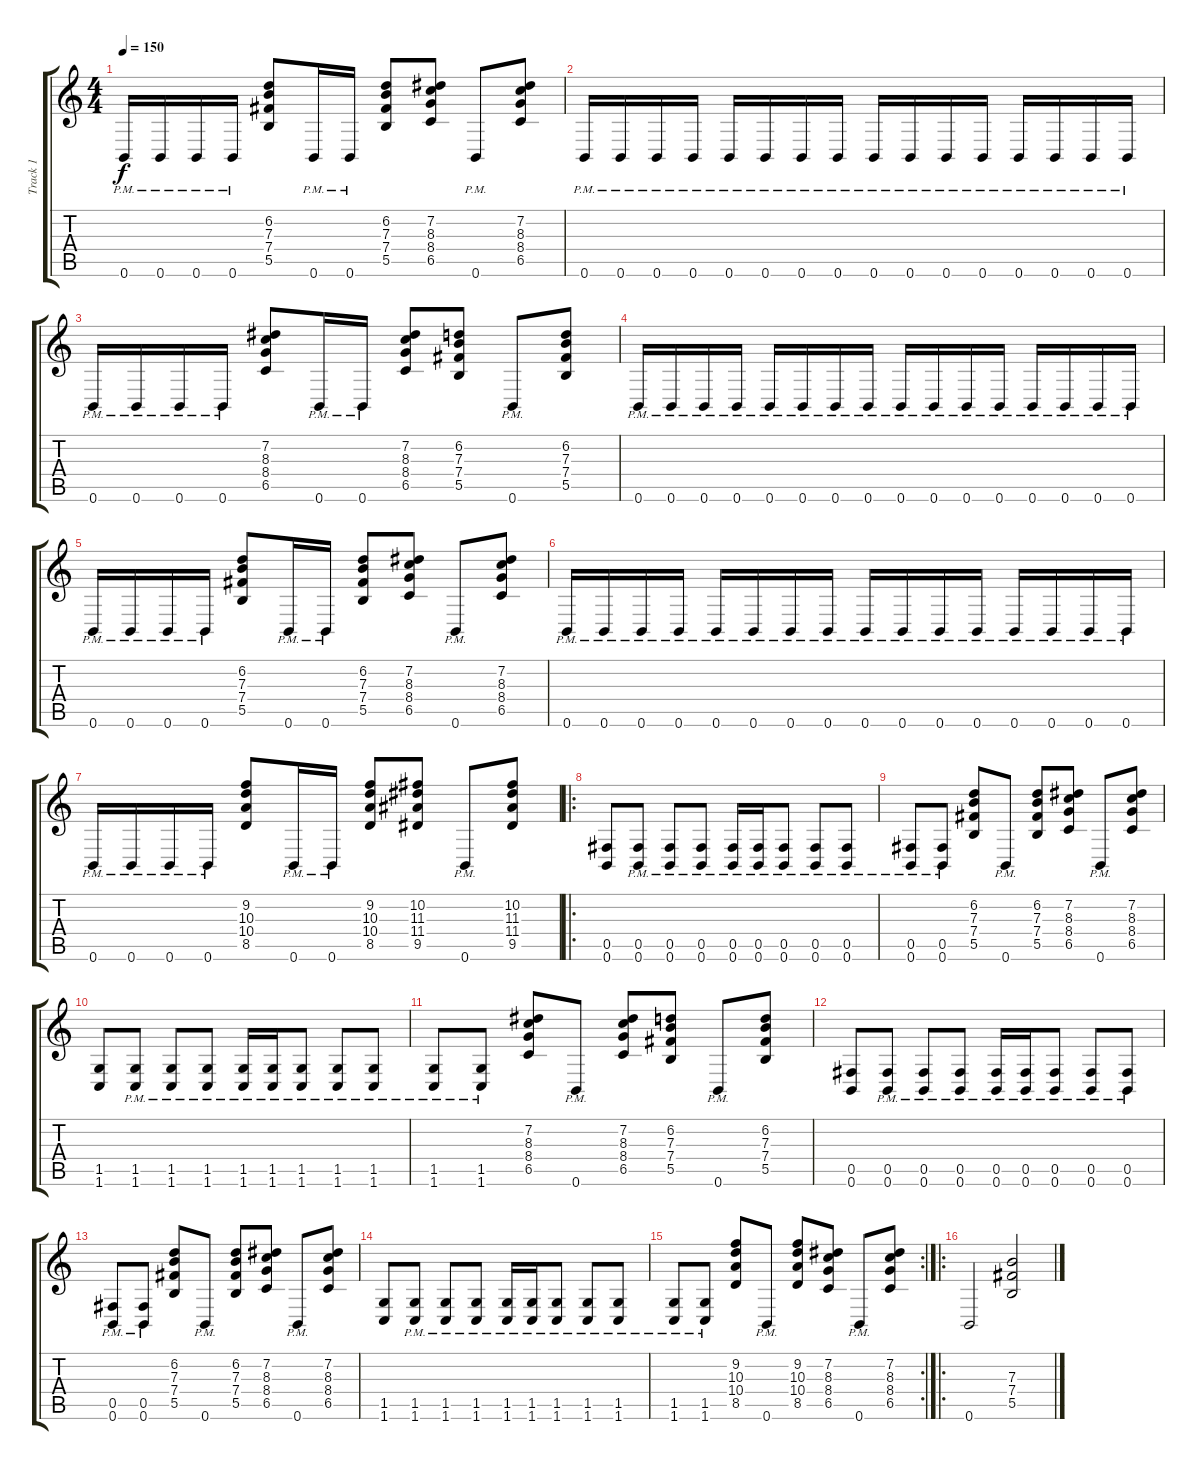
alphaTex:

\track ("Track 1" "Track 1") {instrument overdrivenguitar}
\staff {score tabs}
\tuning (Db4 Ab3 E3 B2 Gb2 B1) {hide}
\ts (4 4)
\tempo 150
\clef g2
\ks c
0.6{pm}.16{dy f} 0.6{pm}.16 0.6{pm}.16 0.6{pm}.16 (6.2 7.3 7.4 5.5).8 0.6{pm}.16 0.6{pm}.16 (6.2 7.3 7.4 5.5).8 (7.2 8.3 8.4 6.5).8 0.6{pm}.8 (7.2 8.3 8.4 6.5).8 |
0.6{pm}.16 0.6{pm}.16 0.6{pm}.16 0.6{pm}.16 0.6{pm}.16 0.6{pm}.16 0.6{pm}.16 0.6{pm}.16 0.6{pm}.16 0.6{pm}.16 0.6{pm}.16 0.6{pm}.16 0.6{pm}.16 0.6{pm}.16 0.6{pm}.16 0.6{pm}.16 |
0.6{pm}.16 0.6{pm}.16 0.6{pm}.16 0.6{pm}.16 (7.2 8.3 8.4 6.5).8 0.6{pm}.16 0.6{pm}.16 (7.2 8.3 8.4 6.5).8 (6.2 7.3 7.4 5.5).8 0.6{pm}.8 (6.2 7.3 7.4 5.5).8 |
0.6{pm}.16 0.6{pm}.16 0.6{pm}.16 0.6{pm}.16 0.6{pm}.16 0.6{pm}.16 0.6{pm}.16 0.6{pm}.16 0.6{pm}.16 0.6{pm}.16 0.6{pm}.16 0.6{pm}.16 0.6{pm}.16 0.6{pm}.16 0.6{pm}.16 0.6{pm}.16 |
0.6{pm}.16 0.6{pm}.16 0.6{pm}.16 0.6{pm}.16 (6.2 7.3 7.4 5.5).8 0.6{pm}.16 0.6{pm}.16 (6.2 7.3 7.4 5.5).8 (7.2 8.3 8.4 6.5).8 0.6{pm}.8 (7.2 8.3 8.4 6.5).8 |
0.6{pm}.16 0.6{pm}.16 0.6{pm}.16 0.6{pm}.16 0.6{pm}.16 0.6{pm}.16 0.6{pm}.16 0.6{pm}.16 0.6{pm}.16 0.6{pm}.16 0.6{pm}.16 0.6{pm}.16 0.6{pm}.16 0.6{pm}.16 0.6{pm}.16 0.6{pm}.16 |
0.6{pm}.16 0.6{pm}.16 0.6{pm}.16 0.6{pm}.16 (9.2 10.3 10.4 8.5).8 0.6{pm}.16 0.6{pm}.16 (9.2 10.3 10.4 8.5).8 (10.2 11.3 11.4 9.5).8 0.6{pm}.8 (10.2 11.3 11.4 9.5).8 |
\ro
(0.5 0.6).8 (0.5{pm} 0.6{pm}).8 (0.5{pm} 0.6{pm}).8 (0.5{pm} 0.6{pm}).8 (0.5{pm} 0.6{pm}).16 (0.5{pm} 0.6{pm}).16 (0.5{pm} 0.6{pm}).8 (0.5{pm} 0.6{pm}).8 (0.5{pm} 0.6{pm}).8 |
(0.5{pm} 0.6{pm}).8 (0.5{pm} 0.6{pm}).8 (6.2 7.3 7.4 5.5).8 0.6{pm}.8 (6.2 7.3 7.4 5.5).8 (7.2 8.3 8.4 6.5).8 0.6{pm}.8 (7.2 8.3 8.4 6.5).8 |
(1.5 1.6).8 (1.5{pm} 1.6{pm}).8 (1.5{pm} 1.6{pm}).8 (1.5{pm} 1.6{pm}).8 (1.5{pm} 1.6{pm}).16 (1.5{pm} 1.6{pm}).16 (1.5{pm} 1.6{pm}).8 (1.5{pm} 1.6{pm}).8 (1.5{pm} 1.6{pm}).8 |
(1.5{pm} 1.6{pm}).8 (1.5{pm} 1.6{pm}).8 (7.2 8.3 8.4 6.5).8 0.6{pm}.8 (7.2 8.3 8.4 6.5).8 (6.2 7.3 7.4 5.5).8 0.6{pm}.8 (6.2 7.3 7.4 5.5).8 |
(0.5 0.6).8 (0.5{pm} 0.6{pm}).8 (0.5{pm} 0.6{pm}).8 (0.5{pm} 0.6{pm}).8 (0.5{pm} 0.6{pm}).16 (0.5{pm} 0.6{pm}).16 (0.5{pm} 0.6{pm}).8 (0.5{pm} 0.6{pm}).8 (0.5{pm} 0.6{pm}).8 |
(0.5{pm} 0.6{pm}).8 (0.5{pm} 0.6{pm}).8 (6.2 7.3 7.4 5.5).8 0.6{pm}.8 (6.2 7.3 7.4 5.5).8 (7.2 8.3 8.4 6.5).8 0.6{pm}.8 (7.2 8.3 8.4 6.5).8 |
(1.5 1.6).8 (1.5{pm} 1.6{pm}).8 (1.5{pm} 1.6{pm}).8 (1.5{pm} 1.6{pm}).8 (1.5{pm} 1.6{pm}).16 (1.5{pm} 1.6{pm}).16 (1.5{pm} 1.6{pm}).8 (1.5{pm} 1.6{pm}).8 (1.5{pm} 1.6{pm}).8 |
\rc 2
(1.5{pm} 1.6{pm}).8 (1.5{pm} 1.6{pm}).8 (9.2 10.3 10.4 8.5).8 0.6{pm}.8 (9.2 10.3 10.4 8.5).8 (7.2 8.3 8.4 6.5).8 0.6{pm}.8 (7.2 8.3 8.4 6.5).8 |
\ro
0.6.2 (7.3 7.4 5.5).2
